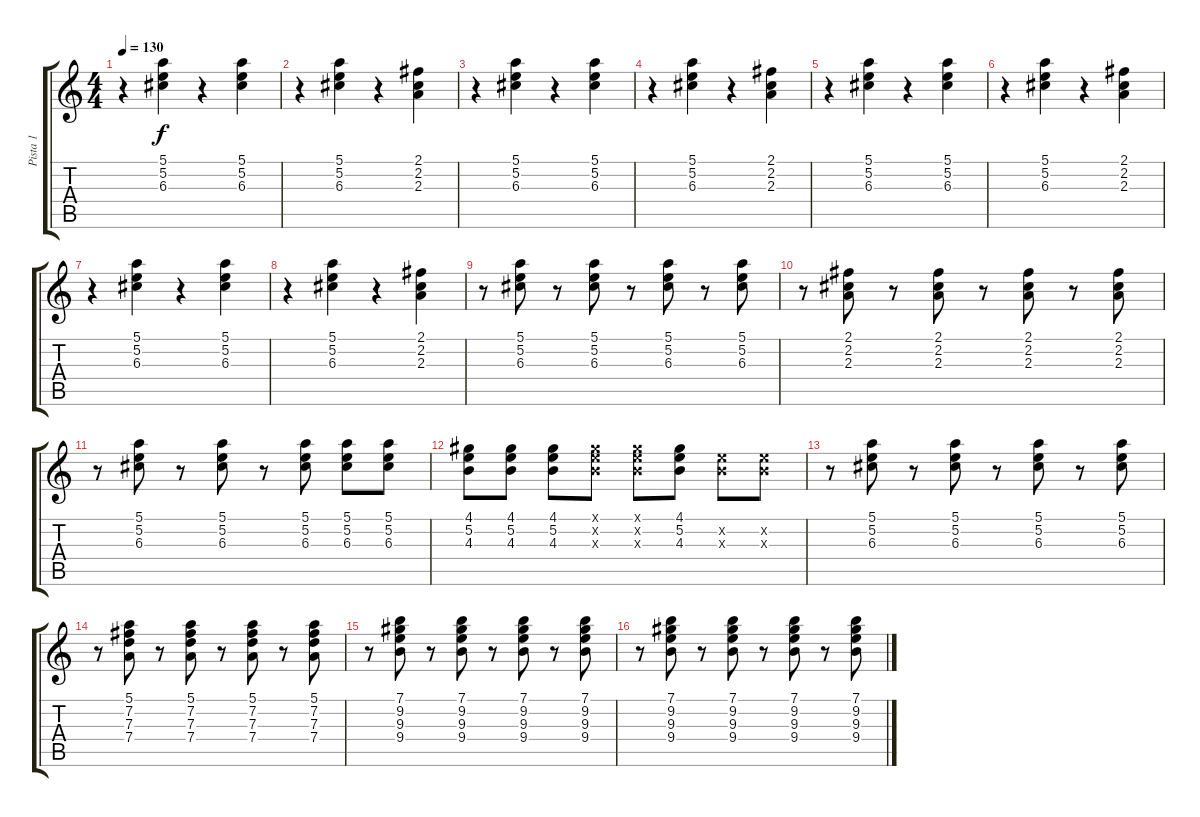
\track ("Pista 1" "Pista 1") {instrument electricguitarjazz}
\staff {score tabs}
\tuning (E4 B3 G3 D3 A2 E2) {hide}
\ts (4 4)
\tempo 130
\clef g2
\ks c
r.4{dy f volume 5} (5.1 5.2 6.3).4 r.4 (5.1 5.2 6.3).4 |
r.4 (5.1 5.2 6.3).4 r.4 (2.1 2.2 2.3).4 |
r.4 (5.1 5.2 6.3).4 r.4 (5.1 5.2 6.3).4 |
r.4 (5.1 5.2 6.3).4 r.4 (2.1 2.2 2.3).4 |
r.4 (5.1 5.2 6.3).4 r.4 (5.1 5.2 6.3).4 |
r.4 (5.1 5.2 6.3).4 r.4 (2.1 2.2 2.3).4 |
r.4 (5.1 5.2 6.3).4 r.4 (5.1 5.2 6.3).4 |
r.4 (5.1 5.2 6.3).4 r.4 (2.1 2.2 2.3).4 |
r.8{volume 7} (5.1 5.2 6.3).8 r.8 (5.1 5.2 6.3).8 r.8 (5.1 5.2 6.3).8 r.8 (5.1 5.2 6.3).8 |
r.8 (2.1 2.2 2.3).8 r.8 (2.1 2.2 2.3).8 r.8 (2.1 2.2 2.3).8 r.8 (2.1 2.2 2.3).8 |
r.8 (5.1 5.2 6.3).8 r.8 (5.1 5.2 6.3).8 r.8 (5.1 5.2 6.3).8 (5.1 5.2 6.3).8 (5.1 5.2 6.3).8 |
(4.1 5.2 4.3).8 (4.1 5.2 4.3).8 (4.1 5.2 4.3).8 (4.1{x} 5.2{x} 4.3{x}).8 (4.1{x} 5.2{x} 4.3{x}).8 (4.1 5.2 4.3).8 (5.2{x} 4.3{x}).8 (5.2{x} 4.3{x}).8 |
r.8 (5.1 5.2 6.3).8 r.8 (5.1 5.2 6.3).8 r.8 (5.1 5.2 6.3).8 r.8 (5.1 5.2 6.3).8 |
r.8 (5.1 7.2 7.3 7.4).8 r.8 (5.1 7.2 7.3 7.4).8 r.8 (5.1 7.2 7.3 7.4).8 r.8 (5.1 7.2 7.3 7.4).8 |
r.8 (7.1 9.2 9.3 9.4).8 r.8 (7.1 9.2 9.3 9.4).8 r.8 (7.1 9.2 9.3 9.4).8 r.8 (7.1 9.2 9.3 9.4).8 |
r.8 (7.1 9.2 9.3 9.4).8 r.8 (7.1 9.2 9.3 9.4).8 r.8 (7.1 9.2 9.3 9.4).8 r.8 (7.1 9.2 9.3 9.4).8
